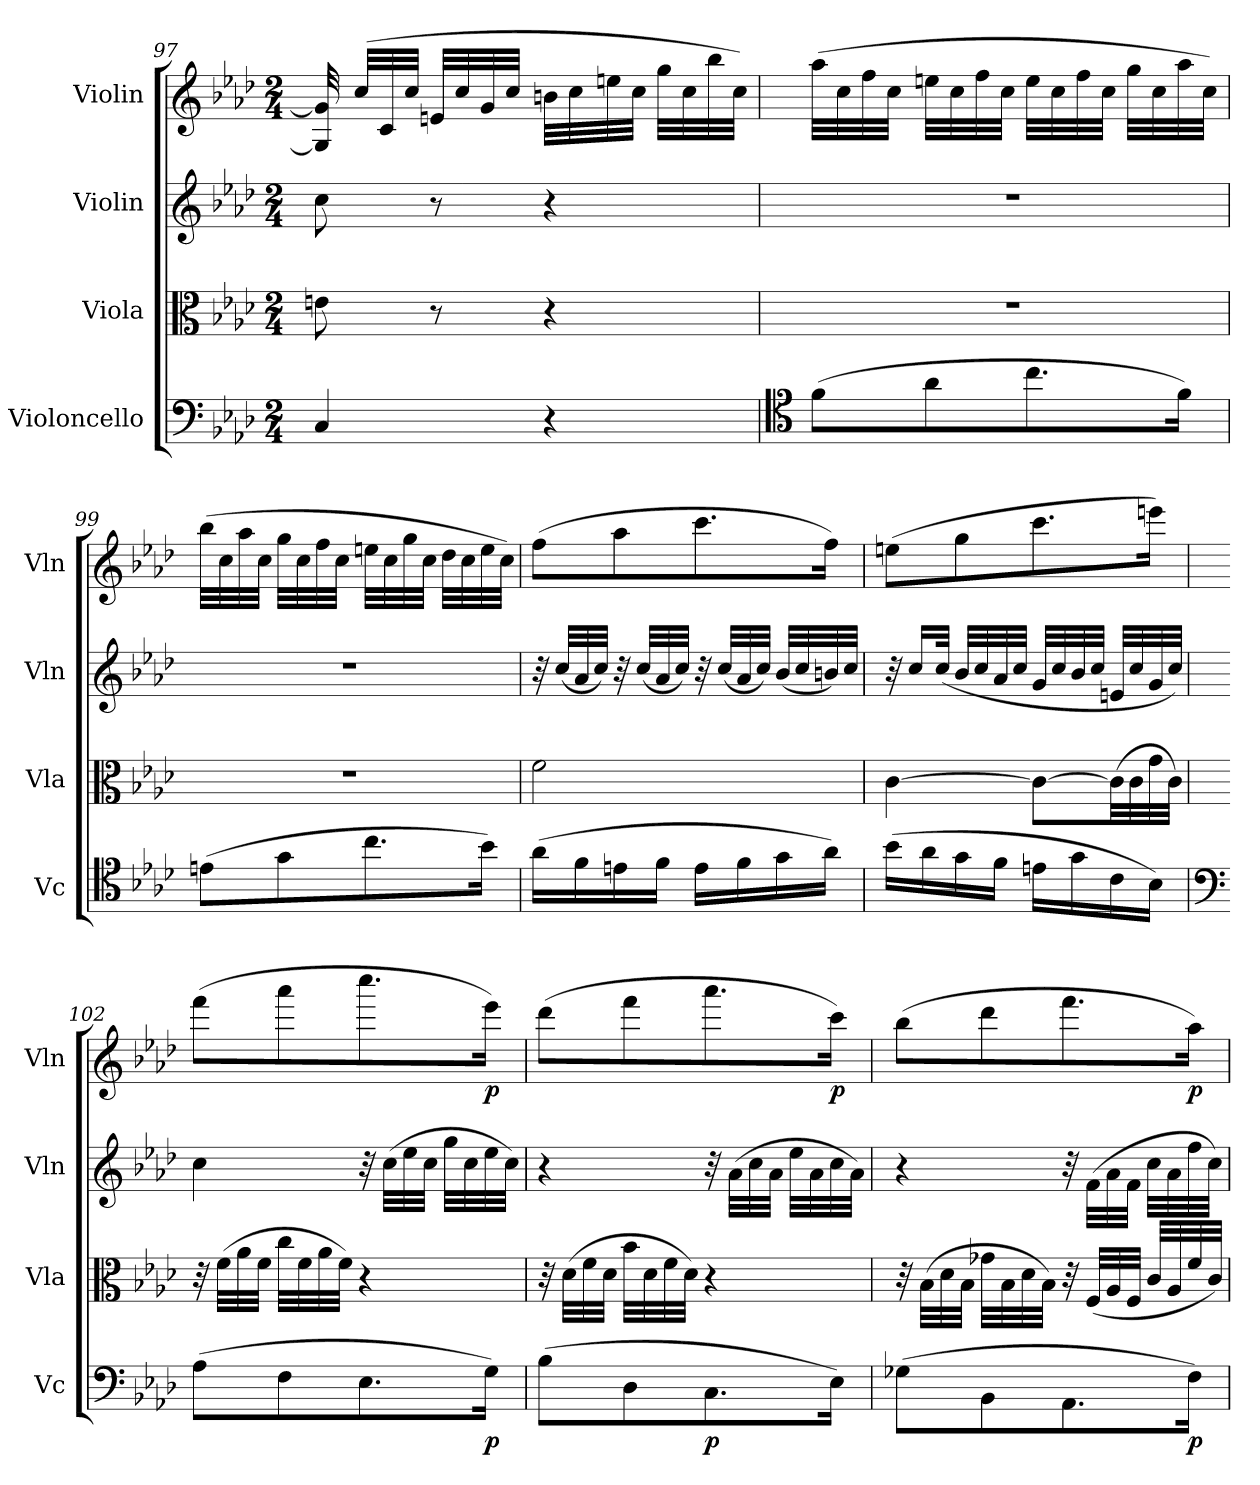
**kern	**dynam	**kern	**kern	**kern	**dynam
*part4	*part4	*part3	*part2	*part1	*part1
*staff4	*staff4	*staff3	*staff2	*staff1	*staff1
*I"Violoncello	*	*I"Viola	*I"Violin	*I"Violin	*
*I'Vc	*	*I'Vla	*I'Vln	*I'Vln	*
*clefF4	*	*clefC3	*clefG2	*clefG2	*
*k[b-e-a-d-]	*	*k[b-e-a-d-]	*k[b-e-a-d-]	*k[b-e-a-d-]	*
*f:	*	*f:	*f:	*f:	*
*M2/4	*	*M2/4	*M2/4	*M2/4	*
=97	=97	=97	=97	=97	=97
4C/	.	8en\	8cc\	32G]/ 32g]/	.
.	.	.	.	(32cc/LLL	.
.	.	.	.	32c/	.
.	.	.	.	32cc/JJJ	.
.	.	8r	8r	32en/LLL	.
.	.	.	.	32cc/	.
.	.	.	.	32g/	.
.	.	.	.	32cc/JJJ	.
4r	.	4r	4r	32bn\LLL	.
.	.	.	.	32cc\	.
.	.	.	.	32een\	.
.	.	.	.	32cc\JJJ	.
.	.	.	.	32gg\LLL	.
.	.	.	.	32cc\	.
.	.	.	.	32bb-\	.
.	.	.	.	32cc\JJJ)	.
=98	=98	=98	=98	=98	=98
*clefC4	*	*	*	*	*
(8f\L	.	2r	2r	(32aa-\LLL	.
.	.	.	.	32cc\	.
.	.	.	.	32ff\	.
.	.	.	.	32cc\JJJ	.
8a-\	.	.	.	32een\LLL	.
.	.	.	.	32cc\	.
.	.	.	.	32ff\	.
.	.	.	.	32cc\JJJ	.
8.cc\	.	.	.	32ee\LLL	.
.	.	.	.	32cc\	.
.	.	.	.	32ff\	.
.	.	.	.	32cc\JJJ	.
.	.	.	.	32gg\LLL	.
.	.	.	.	32cc\	.
16f\Jk)	.	.	.	32aa-\	.
.	.	.	.	32cc\JJJ)	.
=99	=99	=99	=99	=99	=99
(8en\L	.	2r	2r	(32bb-\LLL	.
.	.	.	.	32cc\	.
.	.	.	.	32aa-\	.
.	.	.	.	32cc\JJJ	.
8g\	.	.	.	32gg\LLL	.
.	.	.	.	32cc\	.
.	.	.	.	32ff\	.
.	.	.	.	32cc\JJJ	.
8.cc\	.	.	.	32een\LLL	.
.	.	.	.	32cc\	.
.	.	.	.	32gg\	.
.	.	.	.	32cc\JJJ	.
.	.	.	.	32dd-\LLL	.
.	.	.	.	32cc\	.
16b-\Jk)	.	.	.	32ee\	.
.	.	.	.	32cc\JJJ)	.
=100	=100	=100	=100	=100	=100
(16a-\LL	.	2f\	32r	(8ff\L	.
.	.	.	(32cc/LLL	.	.
16f\	.	.	32a-/	.	.
.	.	.	32cc/JJJ)	.	.
16en\	.	.	32r	8aa-\	.
.	.	.	(32cc/LLL	.	.
16f\JJ	.	.	32a-/	.	.
.	.	.	32cc/JJJ)	.	.
16e\LL	.	.	32r	8.ccc\	.
.	.	.	(32cc/LLL	.	.
16f\	.	.	32a-/	.	.
.	.	.	32cc/JJJ)	.	.
16g\	.	.	(32b-/LLL	.	.
.	.	.	32cc/	.	.
16a-\JJ)	.	.	32bn/)	16ff\Jk)	.
.	.	.	32cc/JJJ	.	.
=101	=101	=101	=101	=101	=101
(16b-\LL	.	[4c\	32r	(8een\L	.
.	.	.	16cc/LL	.	.
16a-\	.	.	.	.	.
.	.	.	(32cc/JJk	.	.
16g\	.	.	32b-/LLL	8gg\	.
.	.	.	32cc/	.	.
16f\JJ	.	.	32a-/	.	.
.	.	.	32cc\JJJ	.	.
16en\LL	.	8c\L_	32g/LLL	8.ccc\	.
.	.	.	32cc/	.	.
16g\	.	.	32b-/	.	.
.	.	.	32cc/JJJ	.	.
16c\	.	(32c\LL]	32en/LLL	.	.
.	.	32c\	32cc/	.	.
16B-\JJ)	.	32g\	32g/	16eeen\Jk)	.
.	.	32c\JJJ)	32cc/JJJ)	.	.
=102	=102	=102	=102	=102	=102
*clefF4	*	*	*	*	*
(8A-\L	.	32r	4cc\	(8fff\L	.
.	.	(32f\LLL	.	.	.
.	.	32a-\	.	.	.
.	.	32f\JJJ	.	.	.
8F\	.	32cc\LLL	.	8aaa-\	.
.	.	32f\	.	.	.
.	.	32a-\	.	.	.
.	.	32f\JJJ)	.	.	.
8.E-\	.	4r	32r	8.cccc\	.
.	.	.	(32cc\LLL	.	.
.	.	.	32ee-\	.	.
.	.	.	32cc\JJJ	.	.
.	.	.	32gg\LLL	.	.
.	.	.	32cc\	.	.
16G\Jk)	p	.	32ee-\	16eee-\Jk)	p
.	.	.	32cc\JJJ)	.	.
=103	=103	=103	=103	=103	=103
(8B-\L	.	32r	4r	(8ddd-\L	.
.	.	(32d-\LLL	.	.	.
.	.	32f\	.	.	.
.	.	32d-\JJJ	.	.	.
8D-\	.	32b-\LLL	.	8fff\	.
.	.	32d-\	.	.	.
.	.	32f\	.	.	.
.	.	32d-\JJJ)	.	.	.
8.C\	p	4r	32r	8.aaa-\	.
.	.	.	(32a-\LLL	.	.
.	.	.	32cc\	.	.
.	.	.	32a-\JJJ	.	.
.	.	.	32ee-\LLL	.	.
.	.	.	32a-\	.	.
16E-\Jk)	.	.	32cc\	16ccc\Jk)	p
.	.	.	32a-\JJJ)	.	.
=104	=104	=104	=104	=104	=104
(8G-X\L	.	32r	4r	(8bb-\L	.
.	.	(32B-\LLL	.	.	.
.	.	32d-\	.	.	.
.	.	32B-\JJJ	.	.	.
8BB-\	.	32g-X\LLL	.	8ddd-\	.
.	.	32B-\	.	.	.
.	.	32d-\	.	.	.
.	.	32B-\JJJ)	.	.	.
8.AA-\	.	32r	32r	8.fff\	.
.	.	(32F/LLL	(32f\LLL	.	.
.	.	32A-/	32a-\	.	.
.	.	32F/JJJ	32f\JJJ	.	.
.	.	32c/LLL	32cc\LLL	.	.
.	.	32A-/	32a-\	.	.
16F\Jk)	p	32f/	32ff\	16aa-\Jk)	p
.	.	32c/JJJ)	32cc\JJJ)	.	.
=	=	=	=	=	=
*-	*-	*-	*-	*-	*-
